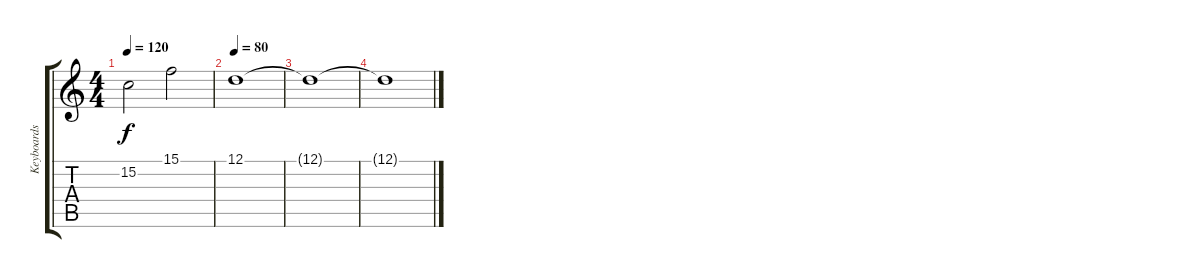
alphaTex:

\track ("Keyboards" "Keyboards") {instrument stringensemble1}
\staff {score tabs}
\tuning (D4 A3 F3 C3 G2 D2) {hide}
\ts (4 4)
\tempo 120
\clef g2
\ks c
15.2.2{dy f} 15.1.2 |
\tempo 80
12.1.1 |
12.1{t}.1 |
12.1{t}.1{volume 0}
